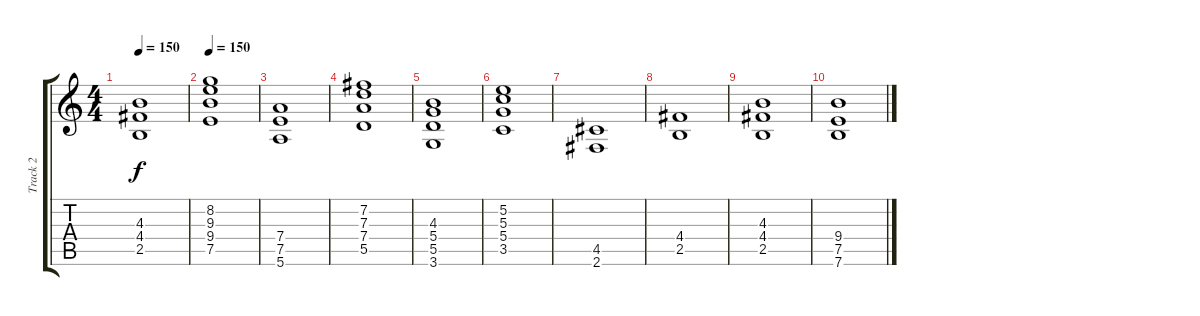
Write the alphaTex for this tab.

\track ("Track 2" "Track 2") {instrument distortionguitar}
\staff {score tabs}
\tuning (E4 B3 G3 D3 A2 E2) {hide}
\ts (4 4)
\tempo 150
\clef g2
\ks c
(4.3 4.4 2.5).1{dy f} |
\tempo 150
(8.2 9.3 9.4 7.5).1 |
(7.4 7.5 5.6).1 |
(7.2 7.3 7.4 5.5).1 |
(4.3 5.4 5.5 3.6).1 |
(5.2 5.3 5.4 3.5).1 |
(4.5 2.6).1 |
(4.4 2.5).1 |
(4.3 4.4 2.5).1 |
(9.4 7.5 7.6).1
